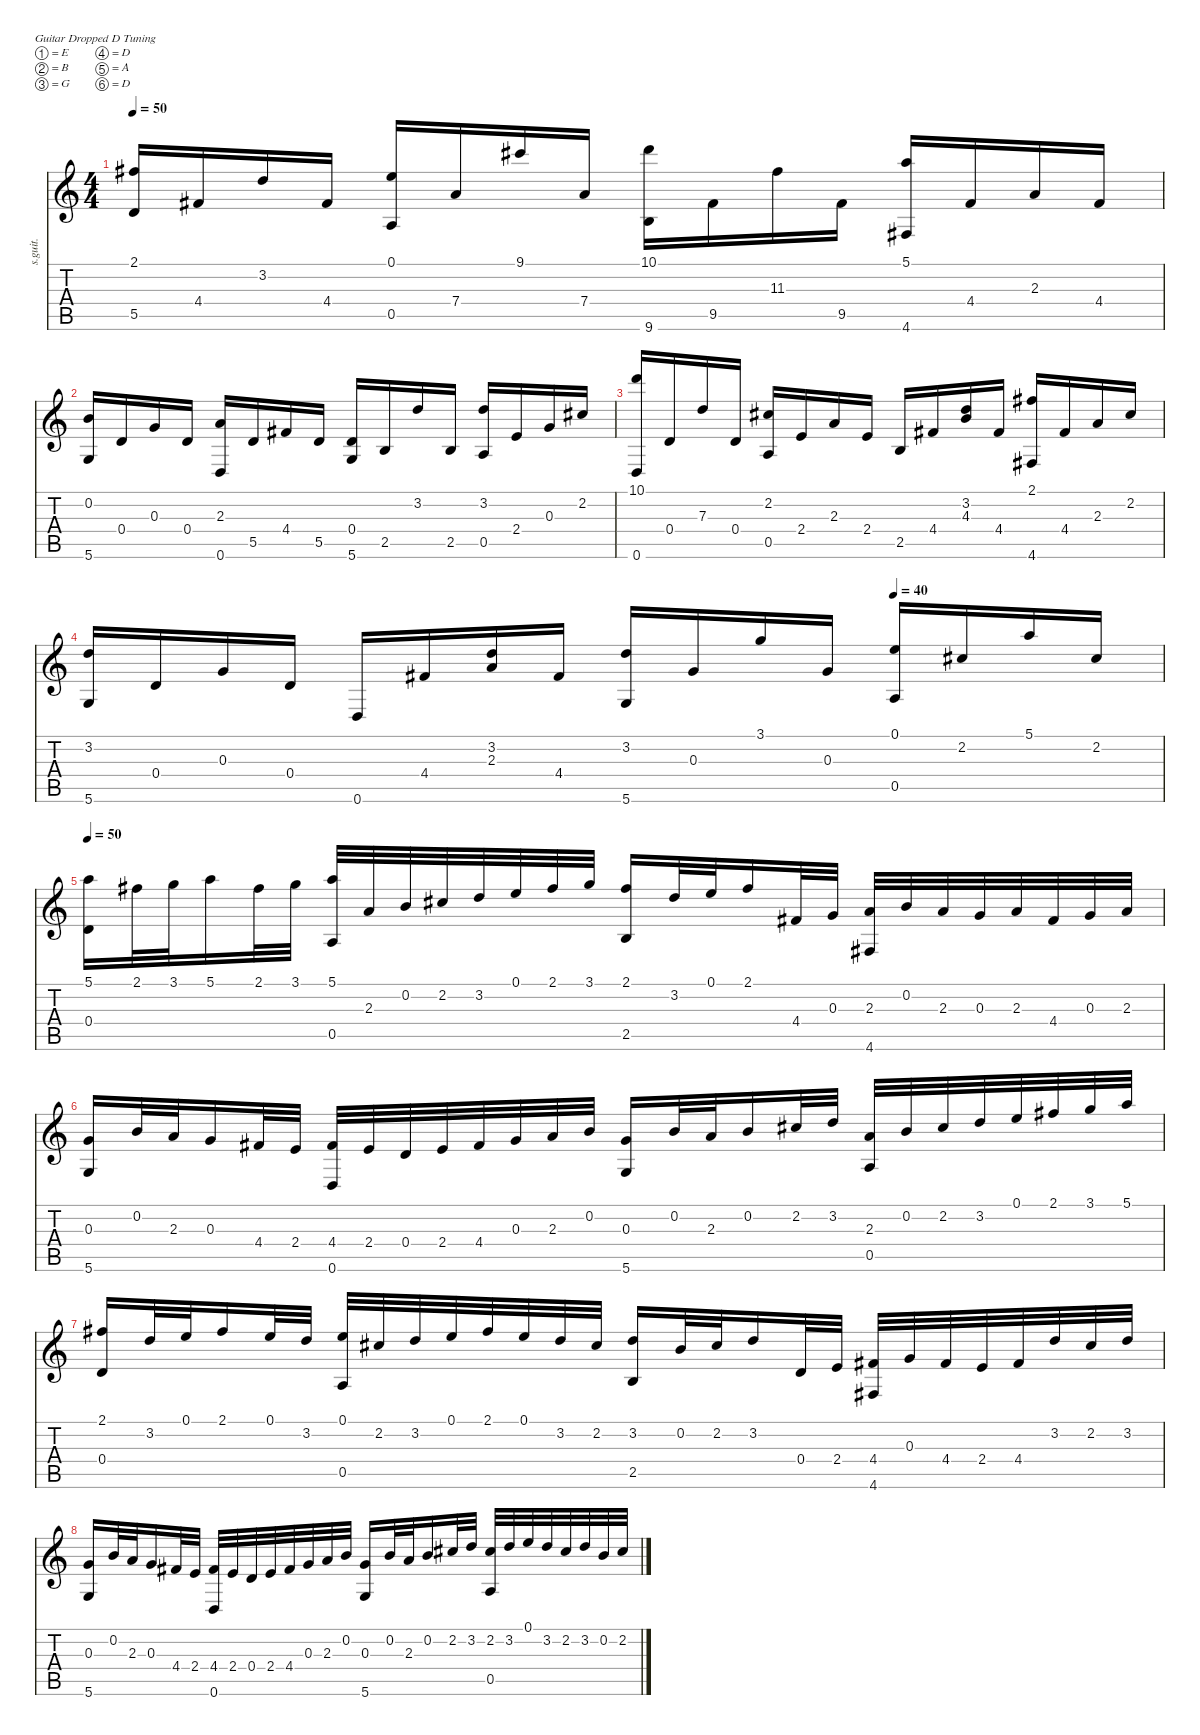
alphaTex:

\defaultSystemsLayout 4
\hideDynamics
\bracketExtendMode nobrackets
\track ("Guitar 1" "s.guit.") {instrument acousticguitarsteel}
\staff {score tabs}
\tuning (E4 B3 G3 D3 A2 D2)
\ts (4 4)
\tempo 50
\clef g2
\ks c
(2.1{acc #} 5.5).16{dy f beam Up} 4.4{acc #}.16{beam Up} 3.2.16{dy ff beam Up} 4.4{acc #}.16{dy f beam Up} (0.1 0.5).16{beam Up} 7.4.16{beam Up} 9.1{acc #}.16{beam Up} 7.4.16{beam Up} (9.6 10.1).16{beam Down} 9.5{acc #}.16{beam Down} 11.3{acc #}.16{beam Down} 9.5{acc #}.16{beam Down} (5.1 4.6{acc #}).16{beam Up} 4.4{acc #}.16{beam Up} 2.3.16{beam Up} 4.4{acc #}.16{beam Up} |
(5.6 0.2).16{beam Up} 0.4.16{beam Up} 0.3.16{beam Up} 0.4.16{beam Up} (0.6 2.3).16{beam Up} 5.5.16{beam Up} 4.4{acc #}.16{beam Up} 5.5.16{beam Up} (5.6 0.4).16{beam Up} 2.5.16{beam Up} 3.2.16{beam Up} 2.5.16{beam Up} (0.5 3.2).16{beam Up} 2.4.16{beam Up} 0.3.16{beam Up} 2.2{acc #}.16{beam Up} |
(10.1 0.6).16{beam Up} 0.4.16{beam Up} 7.3.16{beam Up} 0.4.16{beam Up} (2.2{acc #} 0.5).16{beam Up} 2.4.16{beam Up} 2.3.16{beam Up} 2.4.16{beam Up} 2.5.16{dy ff beam Up} 4.4{acc #}.16{dy f beam Up} (3.2 4.3).16{beam Up} 4.4{acc #}.16{beam Up} (2.1{acc #} 4.6{acc #}).16{beam Up} 4.4{acc #}.16{beam Up} 2.3.16{beam Up} 2.2{acc #}.16{beam Up} |
\tempo (40 0.75)
(3.2 5.6).16{beam Up} 0.4.16{beam Up} 0.3.16{beam Up} 0.4.16{beam Up} 0.6.16{beam Up} 4.4{acc #}.16{beam Up} (3.2 2.3).16{beam Up} 4.4{acc #}.16{beam Up} (3.2 5.6).16{beam Up} 0.3.16{beam Up} 3.1.16{beam Up} 0.3.16{beam Up} (0.1 0.5).16{beam Up} 2.2{acc #}.16{beam Up} 5.1.16{beam Up} 2.2{acc #}.16{beam Up} |
\tempo 50
(5.1 0.4).16{beam Down} 2.1{acc #}.32{beam Down} 3.1.32{beam Down} 5.1.16{beam Down} 2.1{acc #}.32{beam Down} 3.1.32{beam Down} (5.1 0.5).32{beam Up} 2.3.32{beam Up} 0.2.32{beam Up} 2.2{acc #}.32{beam Up} 3.2.32{beam Up} 0.1.32{beam Up} 2.1{acc #}.32{beam Up} 3.1.32{beam Up} (2.1{acc #} 2.5).16{beam Up} 3.2.32{beam Up} 0.1.32{beam Up} 2.1{acc #}.16{beam Up} 4.4{acc #}.32{beam Up} 0.3.32{beam Up} (2.3 4.6{acc #}).32{beam Up} 0.2.32{beam Up} 2.3.32{beam Up} 0.3.32{beam Up} 2.3.32{beam Up} 4.4{acc #}.32{beam Up} 0.3.32{beam Up} 2.3.32{beam Up} |
(0.3 5.6).16{beam Up} 0.2.32{beam Up} 2.3.32{beam Up} 0.3.16{beam Up} 4.4{acc #}.32{beam Up} 2.4.32{beam Up} (4.4{acc #} 0.6).32{beam Up} 2.4.32{beam Up} 0.4.32{beam Up} 2.4.32{beam Up} 4.4{acc #}.32{beam Up} 0.3.32{beam Up} 2.3.32{beam Up} 0.2.32{beam Up} (0.3 5.6).16{beam Up} 0.2.32{beam Up} 2.3.32{beam Up} 0.2.16{beam Up} 2.2{acc #}.32{beam Up} 3.2.32{beam Up} (2.3 0.5).32{beam Up} 0.2.32{beam Up} 2.2{acc #}.32{beam Up} 3.2.32{beam Up} 0.1.32{beam Up} 2.1{acc #}.32{beam Up} 3.1.32{beam Up} 5.1.32{beam Up} |
(2.1{acc #} 0.4).16{beam Up} 3.2.32{beam Up} 0.1.32{beam Up} 2.1{acc #}.16{beam Up} 0.1.32{beam Up} 3.2.32{beam Up} (0.1 0.5).32{beam Up} 2.2{acc #}.32{beam Up} 3.2.32{beam Up} 0.1.32{beam Up} 2.1{acc #}.32{beam Up} 0.1.32{beam Up} 3.2.32{beam Up} 2.2{acc #}.32{beam Up} (3.2 2.5).16{beam Up} 0.2.32{beam Up} 2.2{acc #}.32{beam Up} 3.2.16{beam Up} 0.4.32{beam Up} 2.4.32{beam Up} (4.4{acc #} 4.6{acc #}).32{beam Up} 0.3.32{beam Up} 4.4{acc #}.32{beam Up} 2.4.32{beam Up} 4.4{acc #}.32{beam Up} 3.2.32{beam Up} 2.2{acc #}.32{beam Up} 3.2.32{beam Up} |
(0.3 5.6).16{beam Up} 0.2.32{beam Up} 2.3.32{beam Up} 0.3.16{beam Up} 4.4{acc #}.32{beam Up} 2.4.32{beam Up} (4.4{acc #} 0.6).32{beam Up} 2.4.32{beam Up} 0.4.32{beam Up} 2.4.32{beam Up} 4.4{acc #}.32{beam Up} 0.3.32{beam Up} 2.3.32{beam Up} 0.2.32{beam Up} (0.3 5.6).16{beam Up} 0.2.32{beam Up} 2.3.32{beam Up} 0.2.16{beam Up} 2.2{acc #}.32{beam Up} 3.2.32{beam Up} (2.2{acc #} 0.5).32{beam Up} 3.2.32{beam Up} 0.1.32{beam Up} 3.2.32{beam Up} 2.2{acc #}.32{beam Up} 3.2.32{beam Up} 0.2.32{beam Up} 2.2{acc #}.32{beam Up}
